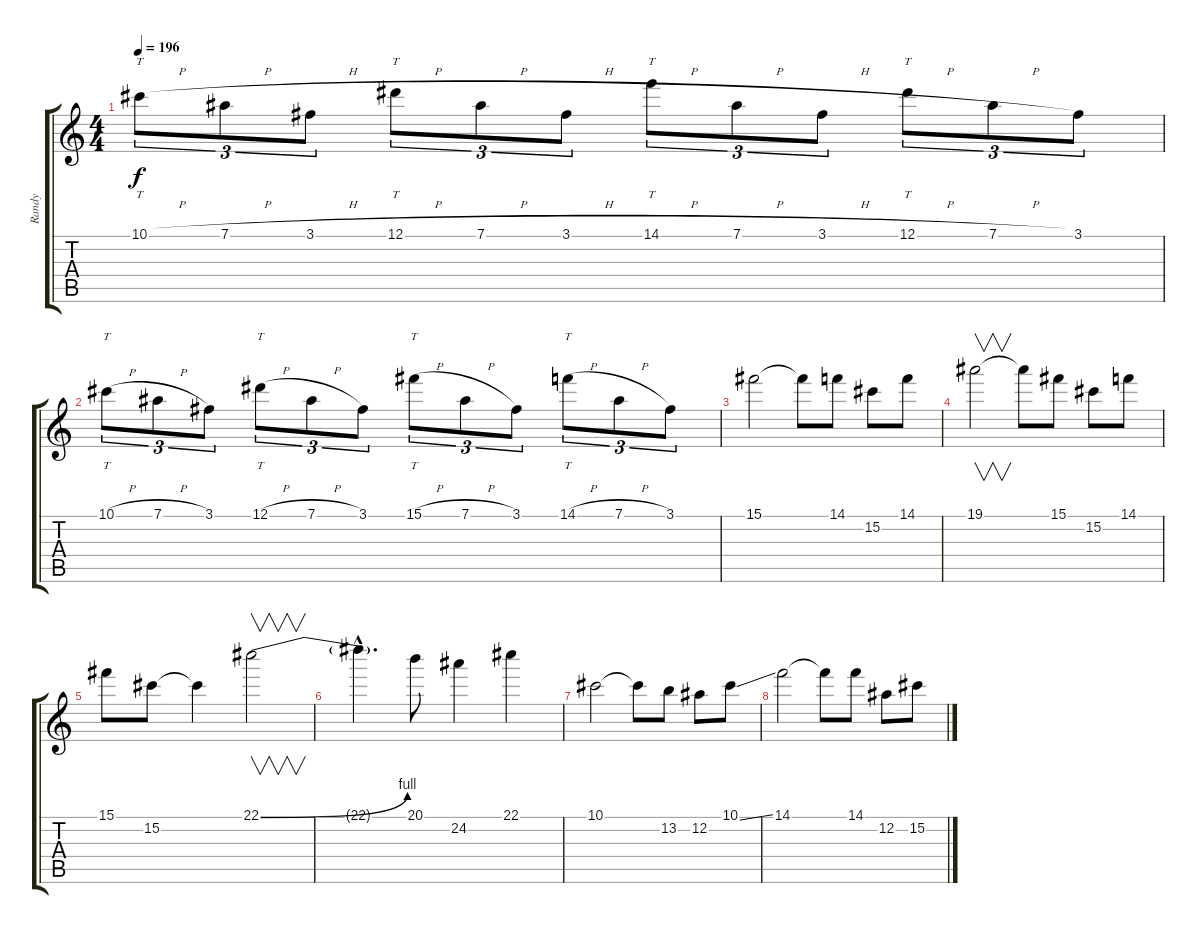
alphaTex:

\track ("Randy" "Randy") {instrument distortionguitar}
\staff {score tabs}
\tuning (Eb4 Bb3 Gb3 Db3 Ab2 Eb2) {hide}
\ts (4 4)
\tempo 196
\clef g2
\ks c
10.1{h}.8{tt tu (3 2) dy f} 7.1{h}.8{tu (3 2)} 3.1{h}.8{tu (3 2)} 12.1{h}.8{tt tu (3 2)} 7.1{h}.8{tu (3 2)} 3.1{h}.8{tu (3 2)} 14.1{h}.8{tt tu (3 2)} 7.1{h}.8{tu (3 2)} 3.1{h}.8{tu (3 2)} 12.1{h}.8{tt tu (3 2)} 7.1{h}.8{tu (3 2)} 3.1.8{tu (3 2)} |
10.1{h}.8{tt tu (3 2)} 7.1{h}.8{tu (3 2)} 3.1.8{tu (3 2)} 12.1{h}.8{tt tu (3 2)} 7.1{h}.8{tu (3 2)} 3.1.8{tu (3 2)} 15.1{h}.8{tt tu (3 2)} 7.1{h}.8{tu (3 2)} 3.1.8{tu (3 2)} 14.1{h}.8{tt tu (3 2)} 7.1{h}.8{tu (3 2)} 3.1.8{tu (3 2)} |
15.1.2 15.1{t}.8 14.1.8 15.2.8 14.1.8 |
19.1.2{v} 19.1{t}.8 15.1.8 15.2.8 14.1.8 |
15.1.8 15.2.8 15.2{t}.4 22.1{be (bend 0 0 60 4)}.2{v} |
22.1{hac t}.4{d} 20.1.8 24.2.4 22.1.4 |
10.1.2 10.1{t}.8 13.2.8 12.2.8 10.1{ss}.8 |
14.1.2 14.1{t}.8 14.1.8 12.2.8 15.2.8
